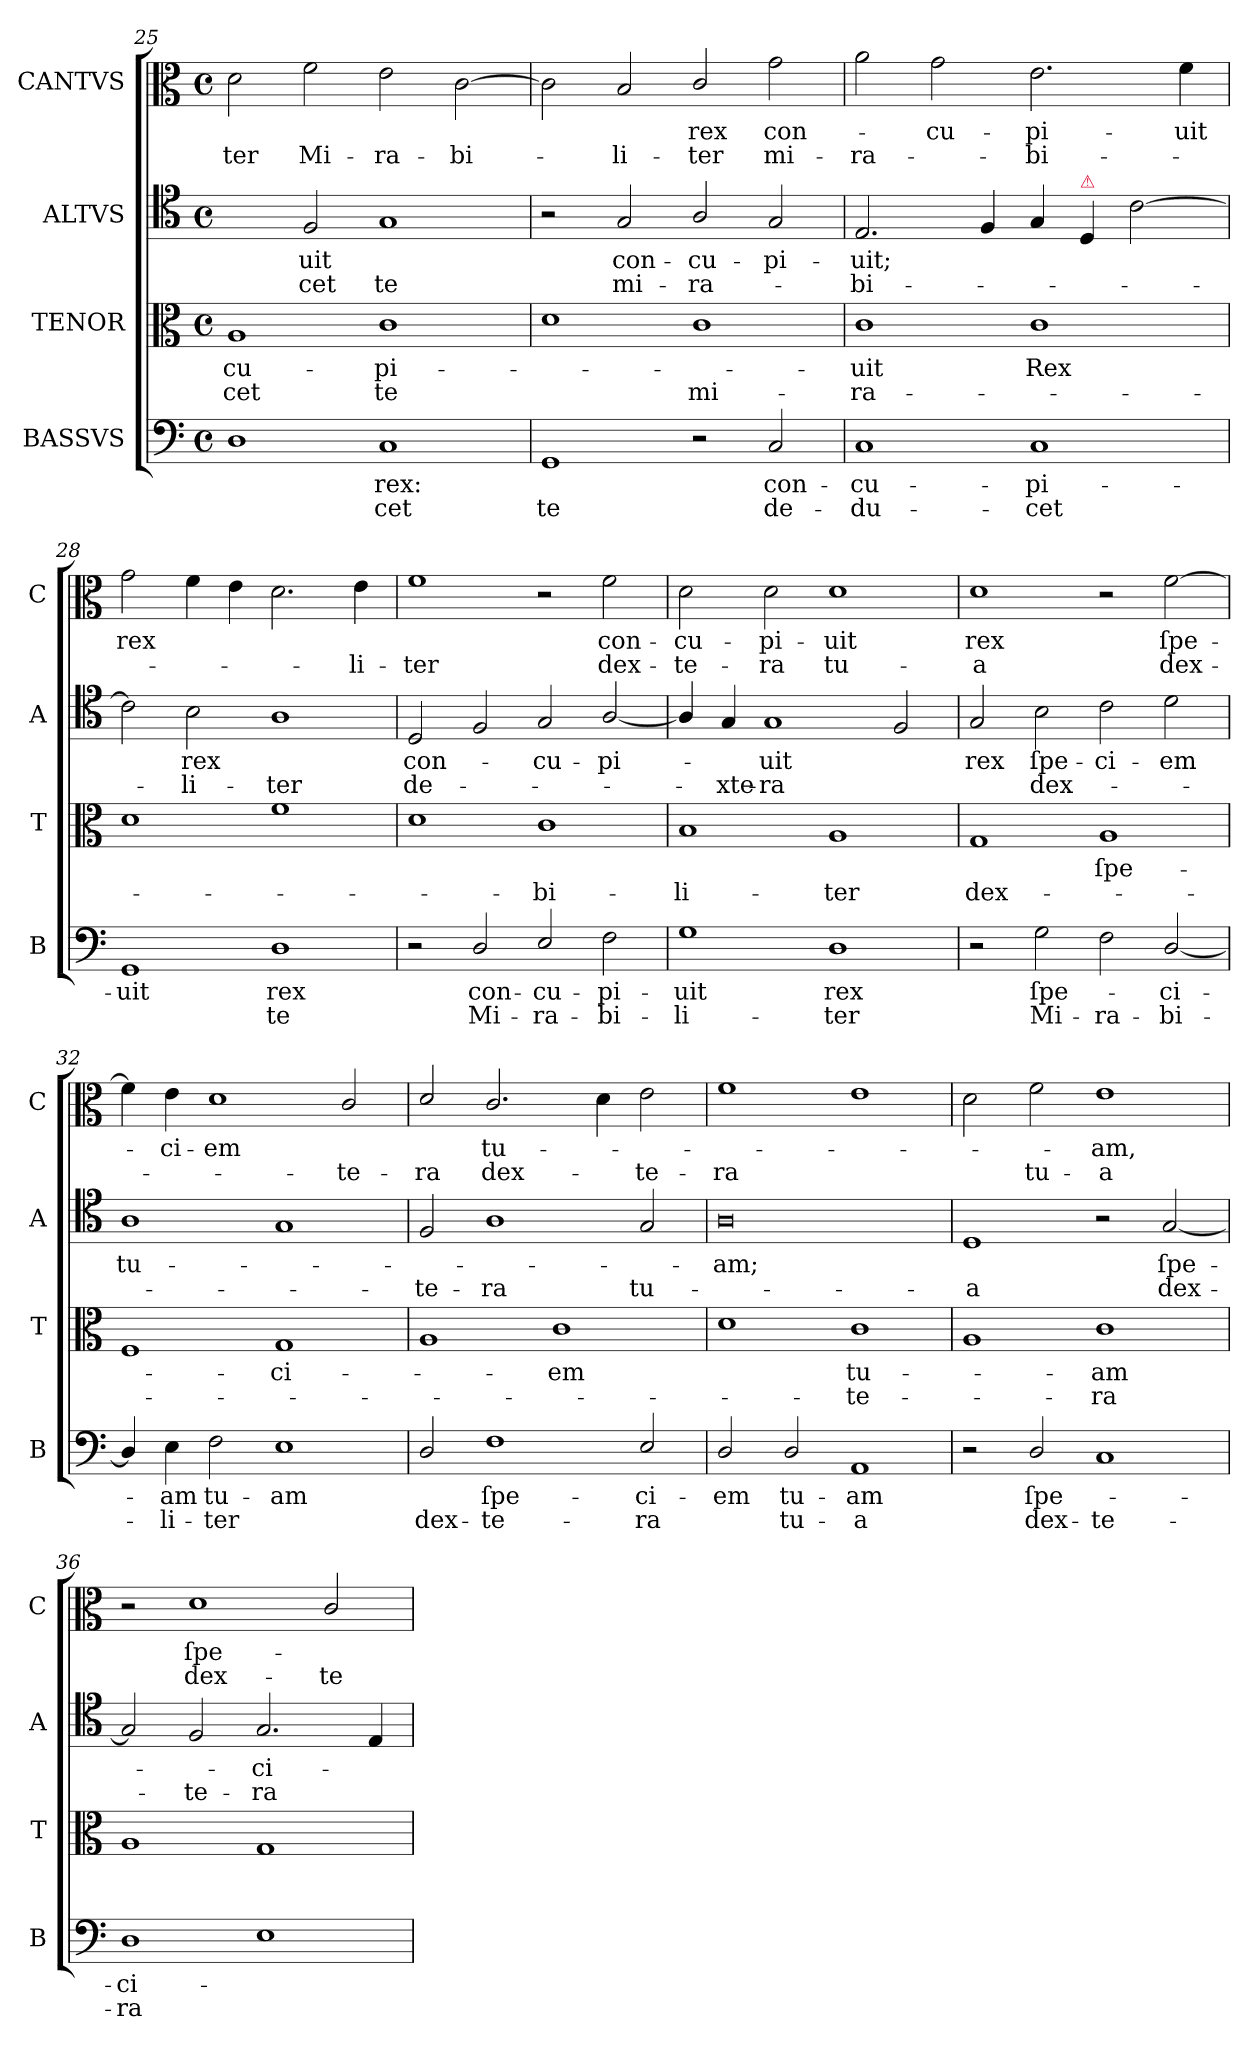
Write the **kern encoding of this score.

**kern	**text	**text	**kern	**text	**text	**kern	**text	**text	**kern	**text	**text
*part4	*part4	*part4	*part3	*part3	*part3	*part2	*part2	*part2	*part1	*part1	*part1
*staff4	*staff4	*staff4	*staff3	*staff3	*staff3	*staff2	*staff2	*staff2	*staff1	*staff1	*staff1
*I"BASSVS	*	*	*I"TENOR	*	*	*I"ALTVS	*	*	*I"CANTVS	*	*
*I'B	*	*	*I'T	*	*	*I'A	*	*	*I'C	*	*
*clefF4	*	*	*clefC3	*	*	*clefC4	*	*	*clefC3	*	*
*k[]	*	*	*k[]	*	*	*k[]	*	*	*k[]	*	*
*G:mix	*	*	*G:mix	*	*	*G:mix	*	*	*G:mix	*	*
*M2/1	*	*	*M2/1	*	*	*M2/1	*	*	*M2/1	*	*
*met(c)	*	*	*met(c)	*	*	*met(c)	*	*	*met(c)	*	*
=25	=25	=25	=25	=25	=25	=25	=25	=25	=25	=25	=25
1D	.	.	1A	-cu-	-cet	2ryy	.	.	2d\	.	-ter
.	.	.	.	.	.	2F/	-uit	-cet	2f\	.	Mi-
1C	rex:	-cet	1c	-pi-	te	1G	.	te	2e\	.	-ra-
.	.	.	.	.	.	.	.	.	[2c	.	-bi-
=26	=26	=26	=26	=26	=26	=26	=26	=26	=26	=26	=26
1GG	.	te	1d	.	.	2r	.	.	2c]	.	.
.	.	.	.	.	.	2G/	con-	mi-	2B/	.	-li-
2r	.	.	1c	.	mi-	2A/	-cu-	-ra-	2c/	rex	-ter
2C/	con-	de-	.	.	.	2G/	-pi-	.	2g\	con-	mi-
=27	=27	=27	=27	=27	=27	=27	=27	=27	=27	=27	=27
1C	-cu-	-du-	1c	-uit	-ra-	2.E/	-uit;	-bi-	2a\	.	-ra-
.	.	.	.	.	.	.	.	.	2g\	-cu-	.
.	.	.	.	.	.	4F/	.	.	.	.	.
1C	-pi-	-cet	1c	Rex	.	4G/	.	.	2.e\	-pi-	-bi-
!	!	!	!	!	!	!LO:TX:a:color=crimson:t=⚠	!	!	!	!	!
.	.	.	.	.	.	4D/	.	.	.	.	.
.	.	.	.	.	.	[2c	.	.	.	.	.
.	.	.	.	.	.	.	.	.	4f\	-uit	.
=28	=28	=28	=28	=28	=28	=28	=28	=28	=28	=28	=28
1GG	-uit	.	1d	.	.	2c]	.	.	2g\	rex	.
.	.	.	.	.	.	2B\	rex	-li-	4f\	.	.
.	.	.	.	.	.	.	.	.	4e\	.	.
1D	rex	te	1f	.	.	1A	.	-ter	2.d\	.	.
.	.	.	.	.	.	.	.	.	4e\	.	-li-
=29	=29	=29	=29	=29	=29	=29	=29	=29	=29	=29	=29
!	!	!	!	!	!	!	!LO:LY:i	!	!	!	!
2r	.	.	1d	.	.	2D/	con-	de-	1f	.	-ter
!	!LO:LY:i	!	!	!	!	!	!	!	!	!	!
2D/	con-	Mi-	.	.	.	2F/	.	.	.	.	.
!	!LO:LY:i	!	!	!	!	!	!LO:LY:i	!	!	!	!
2E/	-cu-	-ra-	1c	.	-bi-	2G/	-cu-	.	2r	.	.
!	!LO:LY:i	!	!	!	!	!	!LO:LY:i	!	!	!LO:LY:i	!
2F\	-pi-	-bi-	.	.	.	[2A/	-pi-	.	2f\	con-	dex-
=30	=30	=30	=30	=30	=30	=30	=30	=30	=30	=30	=30
!	!LO:LY:i	!	!	!	!	!	!	!	!	!LO:LY:i	!
1G	-uit	-li-	1B	.	-li-	4A/]	.	.	2d\	-cu-	-te-
.	.	.	.	.	.	4G/	.	-xte-	.	.	.
!	!	!	!	!	!	!	!LO:LY:i	!	!	!LO:LY:i	!
.	.	.	.	.	.	1G	-uit	-ra	2d\	-pi-	-ra
!	!LO:LY:i	!	!	!	!	!	!	!	!	!LO:LY:i	!
1D	rex	-ter	1A	.	-ter	.	.	.	1d	-uit	tu-
.	.	.	.	.	.	2F/	.	.	.	.	.
=31	=31	=31	=31	=31	=31	=31	=31	=31	=31	=31	=31
!	!	!	!	!	!	!	!LO:LY:i	!	!	!LO:LY:i	!
2r	.	.	1G	.	dex-	2G/	rex	.	1d	rex	-a
2G\	ſpe-	Mi-	.	.	.	2B\	ſpe-	dex-	.	.	.
2F\	.	-ra-	1A	ſpe-	.	2c\	-ci-	.	2r	.	.
[2D/	-ci-	-bi-	.	.	.	2d\	-em	.	[2f\	ſpe-	dex-
=32	=32	=32	=32	=32	=32	=32	=32	=32	=32	=32	=32
4D/]	.	.	1F	.	.	1A	tu-	.	4f\]	.	.
4E\	-am	-li-	.	.	.	.	.	.	4e\	-ci-	.
2F\	tu-	-ter	.	.	.	.	.	.	1d	-em	.
1E	-am	.	1G	-ci-	.	1G	.	.	.	.	.
.	.	.	.	.	.	.	.	.	2c/	.	-te-
=33	=33	=33	=33	=33	=33	=33	=33	=33	=33	=33	=33
2D/	.	dex-	1A	.	.	2F/	.	-te-	2d/	.	-ra
!	!LO:LY:i	!	!	!	!	!	!	!	!	!	!
1F	ſpe-	-te-	.	.	.	1A	.	-ra	2.c/	tu-	dex-
.	.	.	1c	-em	.	.	.	.	.	.	.
.	.	.	.	.	.	.	.	.	4d\	.	.
!	!LO:LY:i	!	!	!	!	!	!	!	!	!	!
2E/	-ci-	-ra	.	.	.	2G/	.	tu-	2e\	.	-te-
=34	=34	=34	=34	=34	=34	=34	=34	=34	=34	=34	=34
!	!LO:LY:i	!	!	!	!	!	!	!	!	!	!
2D/	-em	.	1d	.	.	0A	-am;	.	1f	.	-ra
!	!LO:LY:i	!	!	!	!	!	!	!	!	!	!
2D/	tu-	tu-	.	.	.	.	.	.	.	.	.
!	!LO:LY:i	!	!	!	!	!	!	!	!	!	!
1AA	-am	-a	1c	tu-	-te-	.	.	.	1e	.	.
=35	=35	=35	=35	=35	=35	=35	=35	=35	=35	=35	=35
2r	.	.	1A	.	.	1D	.	-a	2d\	.	.
!	!LO:LY:i	!	!	!	!	!	!	!	!	!	!
2D/	ſpe-	dex-	.	.	.	.	.	.	2f\	.	tu-
1C	.	-te-	1c	-am	-ra	2r	.	.	1e	-am,	-a
!	!	!	!	!	!	!	!LO:LY:i	!	!	!	!
.	.	.	.	.	.	[2G	ſpe-	dex-	.	.	.
=36	=36	=36	=36	=36	=36	=36	=36	=36	=36	=36	=36
!	!LO:LY:i	!	!	!	!	!	!	!	!	!	!
1D	-ci-	-ra	1A	.	.	2G]	.	.	2r	.	.
!	!	!	!	!	!	!	!	!	!	!LO:LY:i	!
.	.	.	.	.	.	2F/	.	-te-	1d	ſpe-	dex-
!	!	!	!	!	!	!	!LO:LY:i	!	!	!	!
1E	.	.	1G	.	.	2.G/	-ci-	-ra	.	.	.
.	.	.	.	.	.	.	.	.	2c/	.	-te-
.	.	.	.	.	.	4E/	.	.	.	.	.
=	=	=	=	=	=	=	=	=	=	=	=
*-	*-	*-	*-	*-	*-	*-	*-	*-	*-	*-	*-
